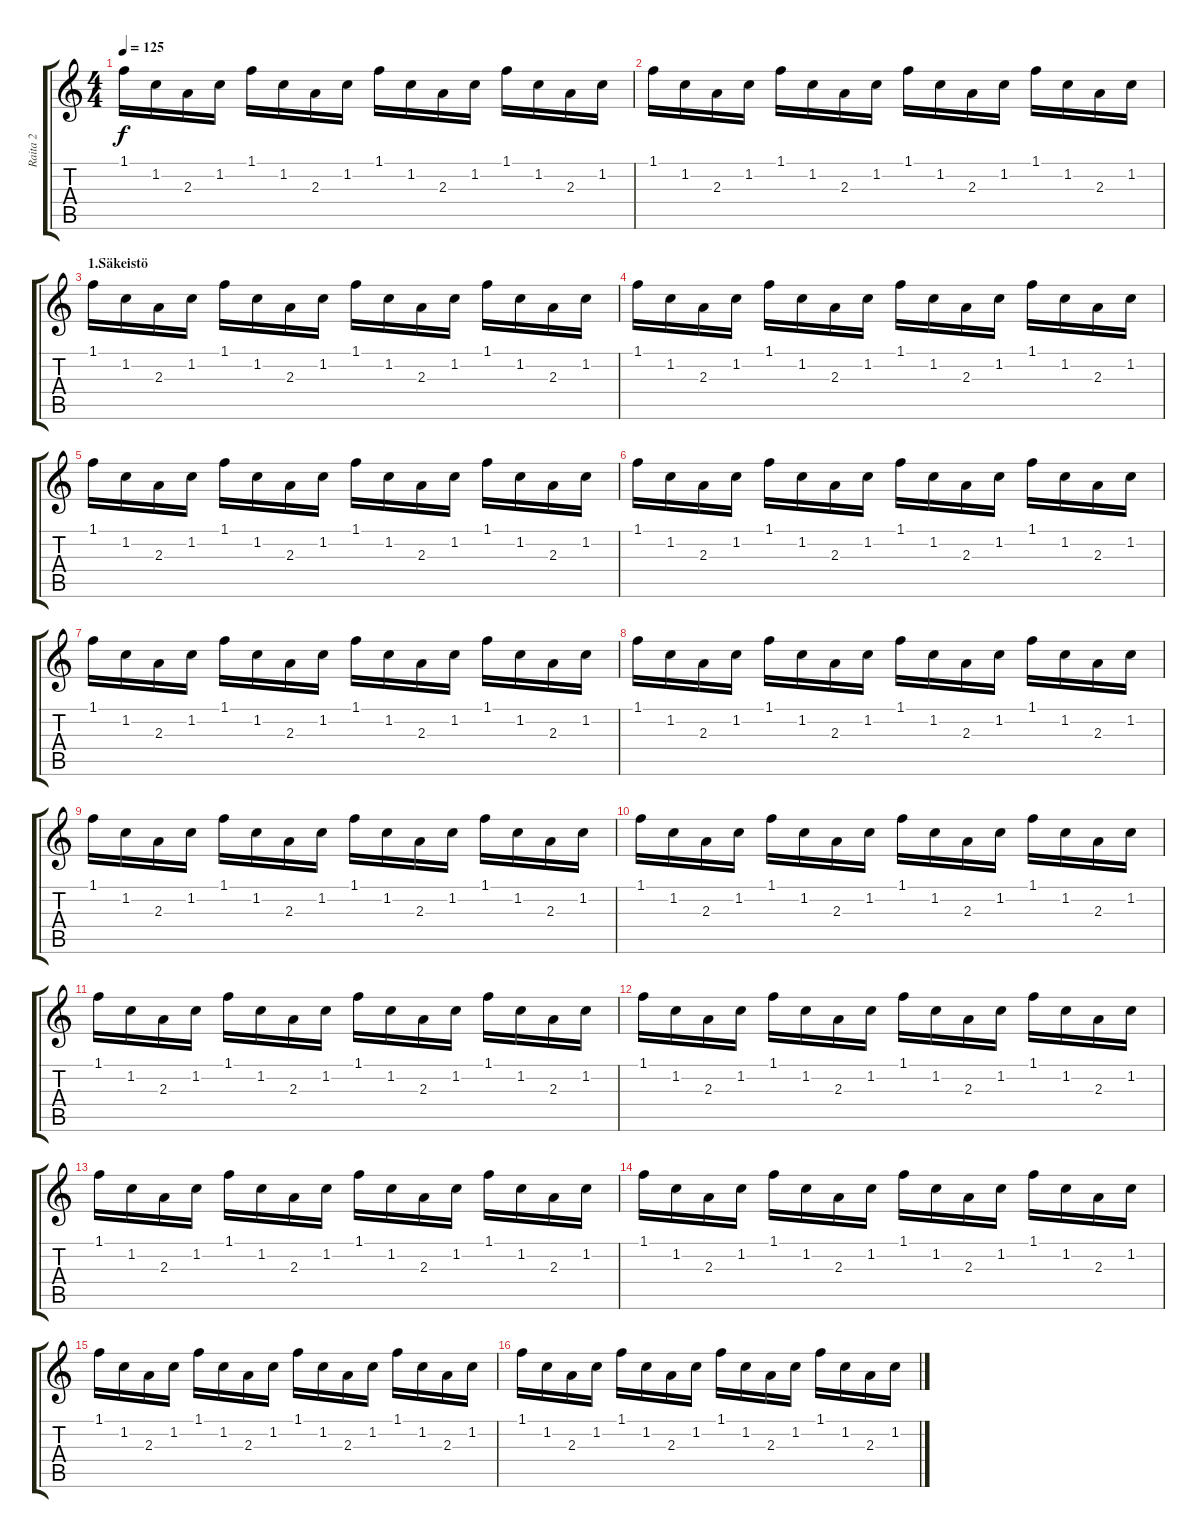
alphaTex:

\track ("Raita 2" "Raita 2") {instrument banjo}
\staff {score tabs}
\tuning (E4 B3 G3 D3 A2 E2) {hide}
\displaytranspose 12
\ts (4 4)
\tempo 125
\clef g2
\ks c
1.1.16{dy f instrument banjo} 1.2.16 2.3.16 1.2.16 1.1.16 1.2.16 2.3.16 1.2.16 1.1.16 1.2.16 2.3.16 1.2.16 1.1.16 1.2.16 2.3.16 1.2.16 |
1.1.16 1.2.16 2.3.16 1.2.16 1.1.16 1.2.16 2.3.16 1.2.16 1.1.16 1.2.16 2.3.16 1.2.16 1.1.16 1.2.16 2.3.16 1.2.16 |
\section ("" "1.Säkeistö")
1.1.16 1.2.16 2.3.16 1.2.16 1.1.16 1.2.16 2.3.16 1.2.16 1.1.16 1.2.16 2.3.16 1.2.16 1.1.16 1.2.16 2.3.16 1.2.16 |
1.1.16 1.2.16 2.3.16 1.2.16 1.1.16 1.2.16 2.3.16 1.2.16 1.1.16 1.2.16 2.3.16 1.2.16 1.1.16 1.2.16 2.3.16 1.2.16 |
1.1.16 1.2.16 2.3.16 1.2.16 1.1.16 1.2.16 2.3.16 1.2.16 1.1.16 1.2.16 2.3.16 1.2.16 1.1.16 1.2.16 2.3.16 1.2.16 |
1.1.16 1.2.16 2.3.16 1.2.16 1.1.16 1.2.16 2.3.16 1.2.16 1.1.16 1.2.16 2.3.16 1.2.16 1.1.16 1.2.16 2.3.16 1.2.16 |
1.1.16 1.2.16 2.3.16 1.2.16 1.1.16 1.2.16 2.3.16 1.2.16 1.1.16 1.2.16 2.3.16 1.2.16 1.1.16 1.2.16 2.3.16 1.2.16 |
1.1.16 1.2.16 2.3.16 1.2.16 1.1.16 1.2.16 2.3.16 1.2.16 1.1.16 1.2.16 2.3.16 1.2.16 1.1.16 1.2.16 2.3.16 1.2.16 |
1.1.16 1.2.16 2.3.16 1.2.16 1.1.16 1.2.16 2.3.16 1.2.16 1.1.16 1.2.16 2.3.16 1.2.16 1.1.16 1.2.16 2.3.16 1.2.16 |
1.1.16 1.2.16 2.3.16 1.2.16 1.1.16 1.2.16 2.3.16 1.2.16 1.1.16 1.2.16 2.3.16 1.2.16 1.1.16 1.2.16 2.3.16 1.2.16 |
1.1.16 1.2.16 2.3.16 1.2.16 1.1.16 1.2.16 2.3.16 1.2.16 1.1.16 1.2.16 2.3.16 1.2.16 1.1.16 1.2.16 2.3.16 1.2.16 |
1.1.16 1.2.16 2.3.16 1.2.16 1.1.16 1.2.16 2.3.16 1.2.16 1.1.16 1.2.16 2.3.16 1.2.16 1.1.16 1.2.16 2.3.16 1.2.16 |
1.1.16 1.2.16 2.3.16 1.2.16 1.1.16 1.2.16 2.3.16 1.2.16 1.1.16 1.2.16 2.3.16 1.2.16 1.1.16 1.2.16 2.3.16 1.2.16 |
1.1.16 1.2.16 2.3.16 1.2.16 1.1.16 1.2.16 2.3.16 1.2.16 1.1.16 1.2.16 2.3.16 1.2.16 1.1.16 1.2.16 2.3.16 1.2.16 |
1.1.16 1.2.16 2.3.16 1.2.16 1.1.16 1.2.16 2.3.16 1.2.16 1.1.16 1.2.16 2.3.16 1.2.16 1.1.16 1.2.16 2.3.16 1.2.16 |
1.1.16 1.2.16 2.3.16 1.2.16 1.1.16 1.2.16 2.3.16 1.2.16 1.1.16 1.2.16 2.3.16 1.2.16 1.1.16 1.2.16 2.3.16 1.2.16
